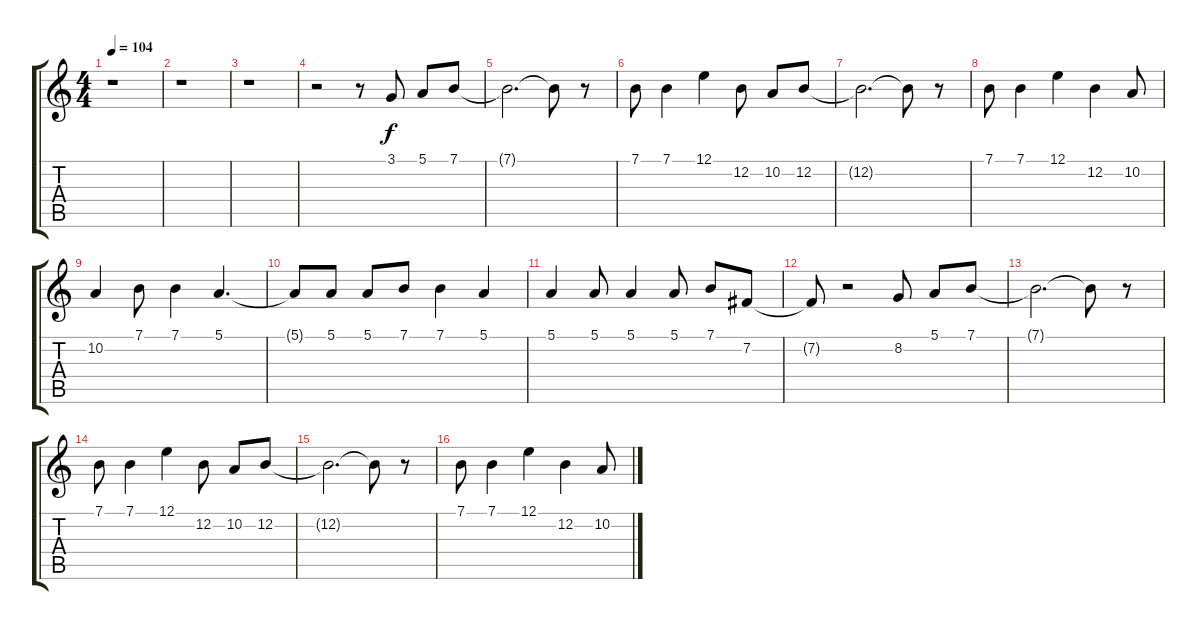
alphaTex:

\track "" {instrument acousticgrandpiano}
\staff {score tabs}
\tuning (E4 B3 G3 D3 A2 E2) {hide}
\ts (4 4)
\tempo 104
\clef g2
\ks c
r.1{dy f} |
r.1 |
r.1 |
r.2 r.8 3.1.8 5.1.8 7.1.8 |
7.1{t}.2{d} 7.1{t}.8 r.8 |
7.1.8 7.1.4 12.1.4 12.2.8 10.2.8 12.2.8 |
12.2{t}.2{d} 12.2{t}.8 r.8 |
7.1.8 7.1.4 12.1.4 12.2.4 10.2.8 |
10.2.4 7.1.8 7.1.4 5.1.4{d} |
5.1{t}.8 5.1.8 5.1.8 7.1.8 7.1.4 5.1.4 |
5.1.4 5.1.8 5.1.4 5.1.8 7.1.8 7.2.8 |
7.2{t}.8 r.2 8.2.8 5.1.8 7.1.8 |
7.1{t}.2{d} 7.1{t}.8 r.8 |
7.1.8 7.1.4 12.1.4 12.2.8 10.2.8 12.2.8 |
12.2{t}.2{d} 12.2{t}.8 r.8 |
7.1.8 7.1.4 12.1.4 12.2.4 10.2.8
